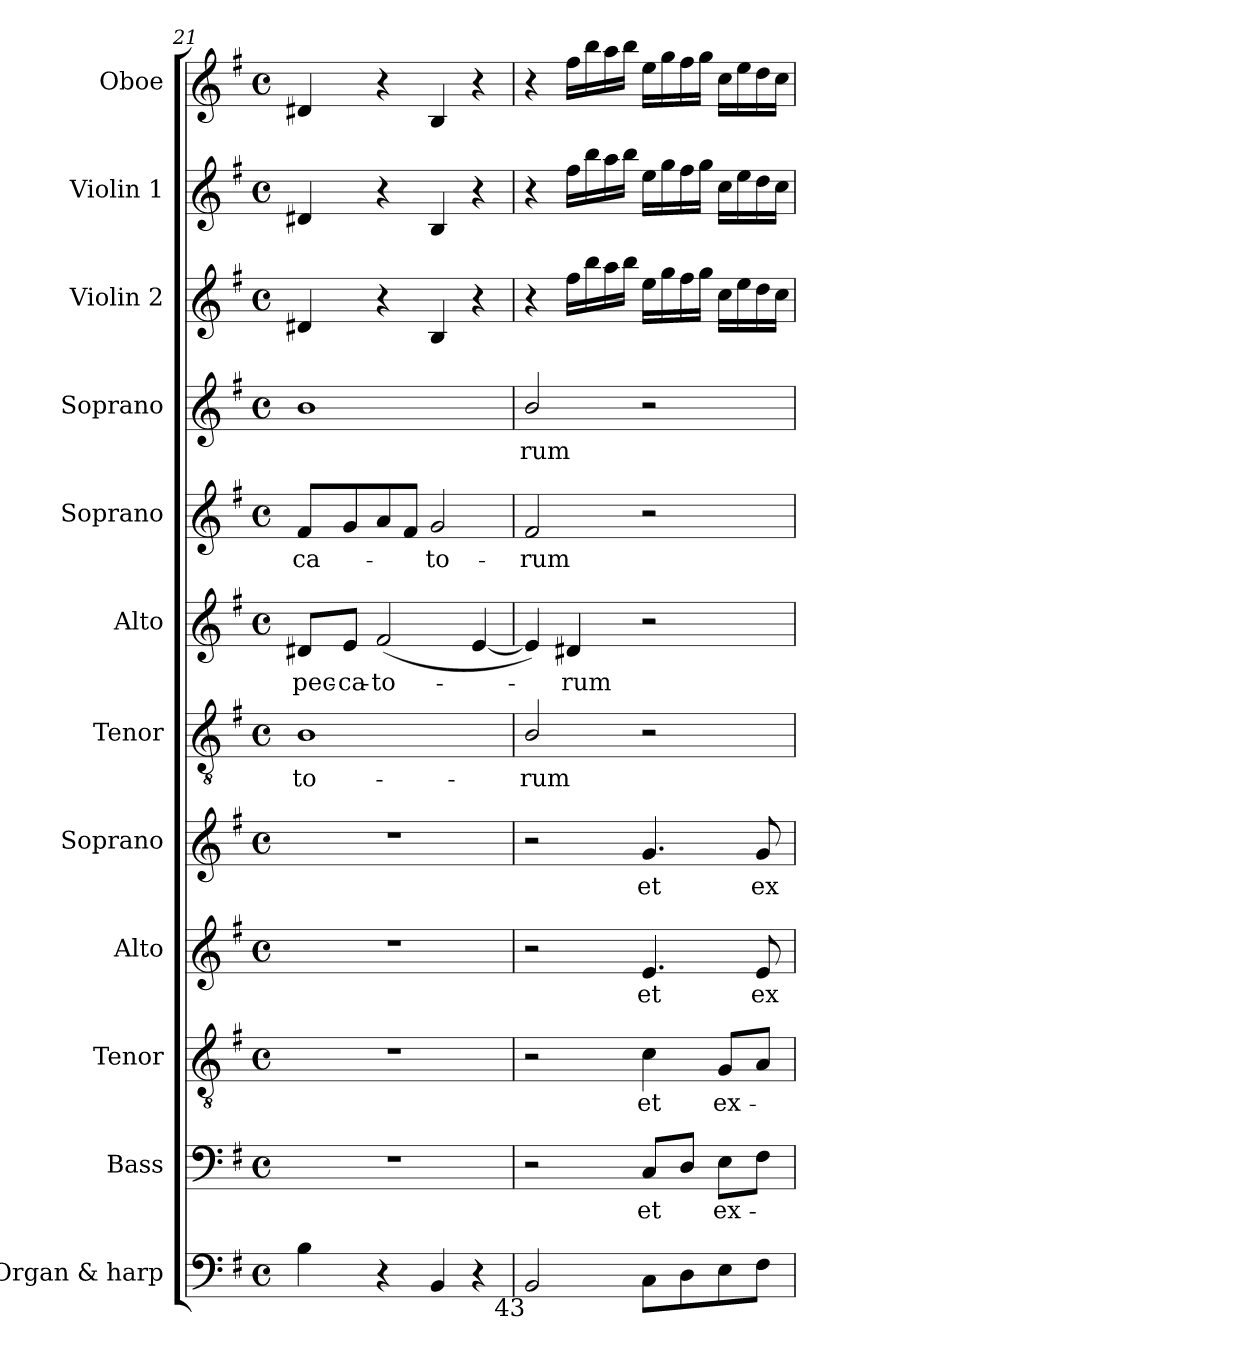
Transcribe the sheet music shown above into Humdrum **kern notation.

**kern	**kern	**text	**kern	**text	**kern	**text	**kern	**text	**kern	**text	**kern	**text	**kern	**text	**kern	**text	**kern	**kern	**kern
*part12	*part11	*part11	*part10	*part10	*part9	*part9	*part8	*part8	*part7	*part7	*part6	*part6	*part5	*part5	*part4	*part4	*part3	*part2	*part1
*staff12	*staff11	*staff11	*staff10	*staff10	*staff9	*staff9	*staff8	*staff8	*staff7	*staff7	*staff6	*staff6	*staff5	*staff5	*staff4	*staff4	*staff3	*staff2	*staff1
*I"Organ & harp	*I"Bass	*	*I"Tenor	*	*I"Alto	*	*I"Soprano	*	*I"Tenor	*	*I"Alto	*	*I"Soprano	*	*I"Soprano	*	*I"Violin 2	*I"Violin 1	*I"Oboe
*I'Org. & H.	*I'B.	*	*I'T.	*	*I'A.	*	*I'S.	*	*I'T.	*	*I'A.	*	*I'S.	*	*I'S.	*	*I'Vln. 2	*I'Vln. 1	*I'Ob.
*clefF4	*clefF4	*	*clefGv2	*	*clefG2	*	*clefG2	*	*clefGv2	*	*clefG2	*	*clefG2	*	*clefG2	*	*clefG2	*clefG2	*clefG2
*	*	*	*ITrd7c12	*	*	*	*	*	*ITrd7c12	*	*	*	*	*	*	*	*	*	*
*k[f#]	*k[f#]	*	*k[f#]	*	*k[f#]	*	*k[f#]	*	*k[f#]	*	*k[f#]	*	*k[f#]	*	*k[f#]	*	*k[f#]	*k[f#]	*k[f#]
*G:	*G:	*	*G:	*	*G:	*	*G:	*	*G:	*	*G:	*	*G:	*	*G:	*	*G:	*G:	*G:
*M4/4	*M4/4	*	*M4/4	*	*M4/4	*	*M4/4	*	*M4/4	*	*M4/4	*	*M4/4	*	*M4/4	*	*M4/4	*M4/4	*M4/4
*met(c)	*met(c)	*	*met(c)	*	*met(c)	*	*met(c)	*	*met(c)	*	*met(c)	*	*met(c)	*	*met(c)	*	*met(c)	*met(c)	*met(c)
=21	=21	=21	=21	=21	=21	=21	=21	=21	=21	=21	=21	=21	=21	=21	=21	=21	=21	=21	=21
!	!	!	!	!	!	!	!	!	!	!LO:LY:b:color=#000000	!	!	!	!	!	!	!	!	!
!	!	!	!	!	!	!	!	!	!	!	!	!LO:LY:b:color=#000000	!	!	!	!	!	!	!
!	!	!	!	!	!	!	!	!	!	!	!	!	!	!LO:LY:b:color=#000000	!	!	!	!	!
4Bi\	1r	.	1r	.	1r	.	1r	.	1BBi	-to-	8d#Xi/L	pec-	8f#i/L	-ca-	1bi	.	4d#Xi/	4d#Xi/	4d#Xi/
!	!	!	!	!	!	!	!	!	!	!	!	!LO:LY:b:color=#000000	!	!	!	!	!	!	!
.	.	.	.	.	.	.	.	.	.	.	8ei/J	-ca-	8gi/	.	.	.	.	.	.
!	!	!	!	!	!	!	!	!	!	!	!	!LO:LY:b:color=#000000	!	!	!	!	!	!	!
4r	.	.	.	.	.	.	.	.	.	.	(2f#i/	-to-	8ai/	.	.	.	4r	4r	4r
.	.	.	.	.	.	.	.	.	.	.	.	.	8f#i/J	.	.	.	.	.	.
!	!	!	!	!	!	!	!	!	!	!	!	!	!	!LO:LY:b:color=#000000	!	!	!	!	!
4BBi/	.	.	.	.	.	.	.	.	.	.	.	.	2gi/	-to-	.	.	4Bi/	4Bi/	4Bi/
4r	.	.	.	.	.	.	.	.	.	.	[4ei/	.	.	.	.	.	4r	4r	4r
=22	=22	=22	=22	=22	=22	=22	=22	=22	=22	=22	=22	=22	=22	=22	=22	=22	=22	=22	=22
!	!	!	!	!	!	!	!	!	!	!LO:LY:b:color=#000000	!	!	!	!	!	!	!	!	!
!	!	!	!	!	!	!	!	!	!	!	!	!	!	!LO:LY:b:color=#000000	!	!	!	!	!
!LO:TX:b:rj:t=43	!	!	!	!	!	!	!	!	!	!	!	!	!	!	!	!	!	!	!
!	!	!	!	!	!	!	!	!	!	!	!	!	!	!	!	!LO:LY:b:color=#000000	!	!	!
2BBi/	2r	.	2r	.	2r	.	2r	.	2BBi/	-rum	4ei/])	.	2f#i/	-rum	2bi/	-rum	4r	4r	4r
!	!	!	!	!	!	!	!	!	!	!	!	!LO:LY:b:color=#000000	!	!	!	!	!	!	!
.	.	.	.	.	.	.	.	.	.	.	4d#Xi/	-rum	.	.	.	.	16ff#i\LL	16ff#i\LL	16ff#i\LL
.	.	.	.	.	.	.	.	.	.	.	.	.	.	.	.	.	16bbi\	16bbi\	16bbi\
.	.	.	.	.	.	.	.	.	.	.	.	.	.	.	.	.	16aai\	16aai\	16aai\
.	.	.	.	.	.	.	.	.	.	.	.	.	.	.	.	.	16bbi\JJ	16bbi\JJ	16bbi\JJ
!	!	!LO:LY:b:color=#000000	!	!	!	!	!	!	!	!	!	!	!	!	!	!	!	!	!
!	!	!	!	!LO:LY:b:color=#000000	!	!	!	!	!	!	!	!	!	!	!	!	!	!	!
!	!	!	!	!	!	!LO:LY:b:color=#000000	!	!	!	!	!	!	!	!	!	!	!	!	!
!	!	!	!	!	!	!	!	!LO:LY:b:color=#000000	!	!	!	!	!	!	!	!	!	!	!
8Ci\L	8Ci/L	et	4Ci\	et	4.ei/	et	4.gi/	et	2r	.	2r	.	2r	.	2r	.	16eei\LL	16eei\LL	16eei\LL
.	.	.	.	.	.	.	.	.	.	.	.	.	.	.	.	.	16ggi\	16ggi\	16ggi\
8Di\	8Di/J	.	.	.	.	.	.	.	.	.	.	.	.	.	.	.	16ff#i\	16ff#i\	16ff#i\
.	.	.	.	.	.	.	.	.	.	.	.	.	.	.	.	.	16ggi\JJ	16ggi\JJ	16ggi\JJ
!	!	!LO:LY:b:color=#000000	!	!	!	!	!	!	!	!	!	!	!	!	!	!	!	!	!
!	!	!	!	!LO:LY:b:color=#000000	!	!	!	!	!	!	!	!	!	!	!	!	!	!	!
8Ei\	8Ei\L	ex-	8GGi/L	ex-	.	.	.	.	.	.	.	.	.	.	.	.	16cci\LL	16cci\LL	16cci\LL
.	.	.	.	.	.	.	.	.	.	.	.	.	.	.	.	.	16eei\	16eei\	16eei\
!	!	!	!	!	!	!LO:LY:b:color=#000000	!	!	!	!	!	!	!	!	!	!	!	!	!
!	!	!	!	!	!	!	!	!LO:LY:b:color=#000000	!	!	!	!	!	!	!	!	!	!	!
8F#i\J	8F#i\J	.	8AAi/J	.	8ei/	ex-	8gi/	ex-	.	.	.	.	.	.	.	.	16ddi\	16ddi\	16ddi\
.	.	.	.	.	.	.	.	.	.	.	.	.	.	.	.	.	16cci\JJ	16cci\JJ	16cci\JJ
=	=	=	=	=	=	=	=	=	=	=	=	=	=	=	=	=	=	=	=
*-	*-	*-	*-	*-	*-	*-	*-	*-	*-	*-	*-	*-	*-	*-	*-	*-	*-	*-	*-
